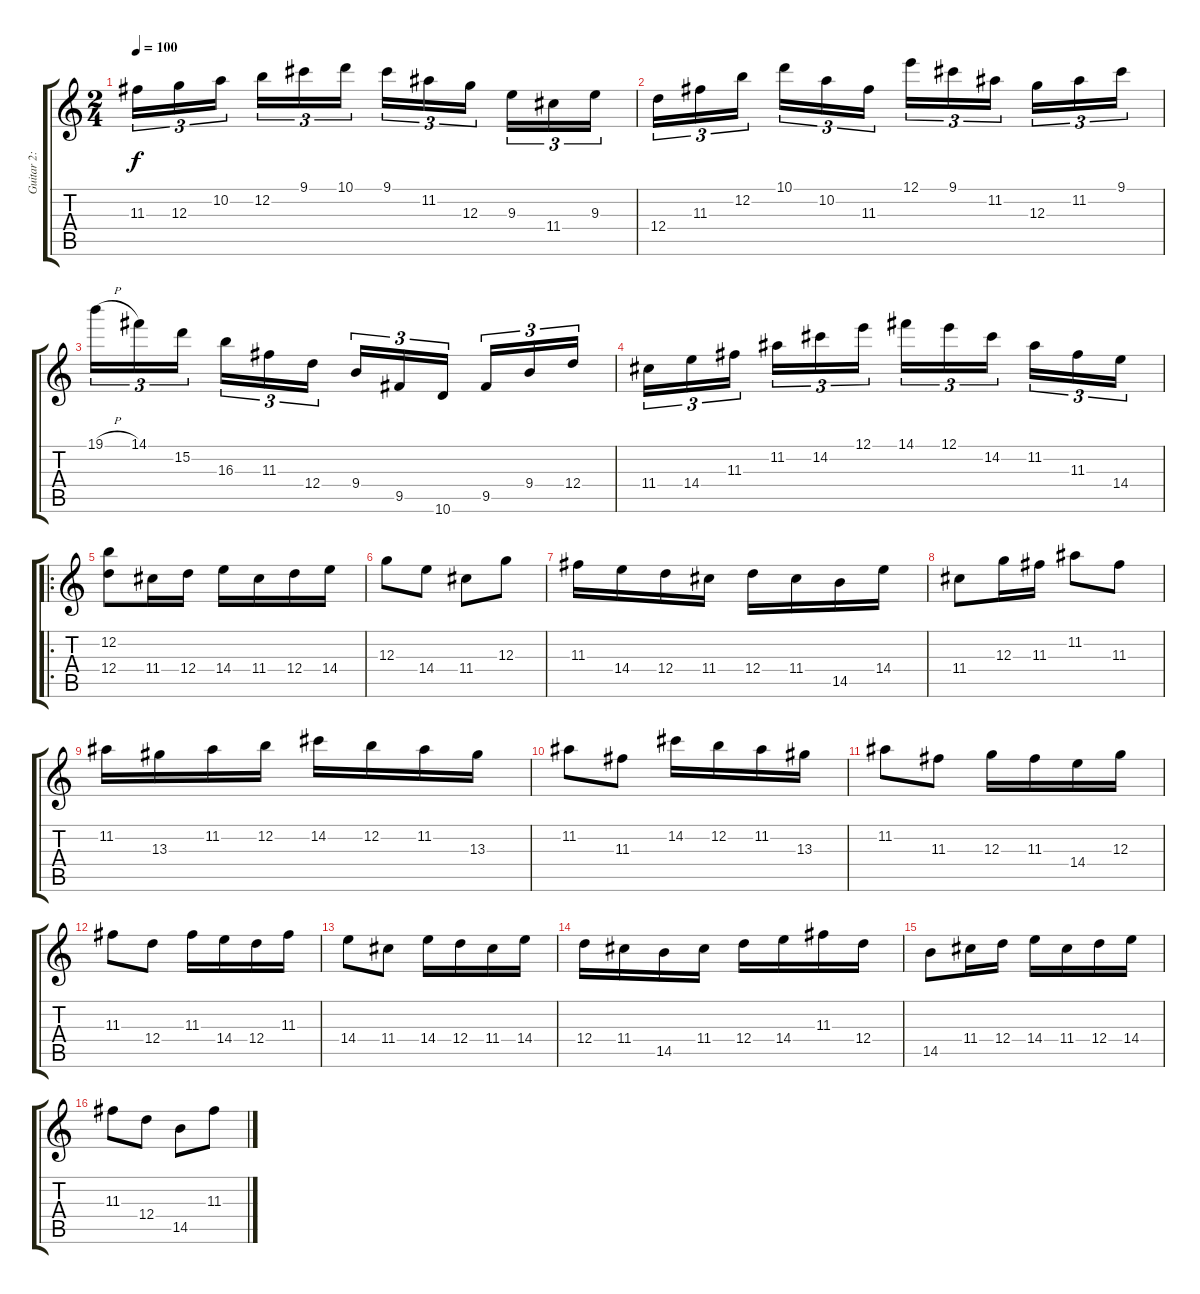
\track ("Guitar 2: arpeggios" "Guitar 2: ") {instrument electricguitarjazz}
\staff {score tabs}
\tuning (E4 B3 G3 D3 A2 E2) {hide}
\ts (2 4)
\tempo 100
\clef g2
\ks c
11.3.16{tu (3 2) dy f} 12.3.16{tu (3 2)} 10.2.16{tu (3 2) beam splitsecondary} 12.2.16{tu (3 2)} 9.1.16{tu (3 2)} 10.1.16{tu (3 2)} 9.1.16{tu (3 2)} 11.2.16{tu (3 2)} 12.3.16{tu (3 2) beam splitsecondary} 9.3.16{tu (3 2)} 11.4.16{tu (3 2)} 9.3.16{tu (3 2)} |
12.4.16{tu (3 2)} 11.3.16{tu (3 2)} 12.2.16{tu (3 2) beam splitsecondary} 10.1.16{tu (3 2)} 10.2.16{tu (3 2)} 11.3.16{tu (3 2)} 12.1.16{tu (3 2)} 9.1.16{tu (3 2)} 11.2.16{tu (3 2) beam splitsecondary} 12.3.16{tu (3 2)} 11.2.16{tu (3 2)} 9.1.16{tu (3 2)} |
19.1{h}.16{tu (3 2)} 14.1.16{tu (3 2)} 15.2.16{tu (3 2) beam splitsecondary} 16.3.16{tu (3 2)} 11.3.16{tu (3 2)} 12.4.16{tu (3 2)} 9.4.16{tu (3 2)} 9.5.16{tu (3 2)} 10.6.16{tu (3 2) beam splitsecondary} 9.5.16{tu (3 2)} 9.4.16{tu (3 2)} 12.4.16{tu (3 2)} |
11.4.16{tu (3 2)} 14.4.16{tu (3 2)} 11.3.16{tu (3 2) beam splitsecondary} 11.2.16{tu (3 2)} 14.2.16{tu (3 2)} 12.1.16{tu (3 2)} 14.1.16{tu (3 2)} 12.1.16{tu (3 2)} 14.2.16{tu (3 2) beam splitsecondary} 11.2.16{tu (3 2)} 11.3.16{tu (3 2)} 14.4.16{tu (3 2)} |
\ro
(12.2 12.4).8 11.4.16 12.4.16 14.4.16 11.4.16 12.4.16 14.4.16 |
12.3.8 14.4.8 11.4.8 12.3.8 |
11.3.16 14.4.16 12.4.16 11.4.16 12.4.16 11.4.16 14.5.16 14.4.16 |
11.4.8 12.3.16 11.3.16 11.2.8 11.3.8 |
11.2.16 13.3.16 11.2.16 12.2.16 14.2.16 12.2.16 11.2.16 13.3.16 |
11.2.8 11.3.8 14.2.16 12.2.16 11.2.16 13.3.16 |
11.2.8 11.3.8 12.3.16 11.3.16 14.4.16 12.3.16 |
11.3.8 12.4.8 11.3.16 14.4.16 12.4.16 11.3.16 |
14.4.8 11.4.8 14.4.16 12.4.16 11.4.16 14.4.16 |
12.4.16 11.4.16 14.5.16 11.4.16 12.4.16 14.4.16 11.3.16 12.4.16 |
14.5.8 11.4.16 12.4.16 14.4.16 11.4.16 12.4.16 14.4.16 |
11.3.8 12.4.8 14.5.8 11.3.8
